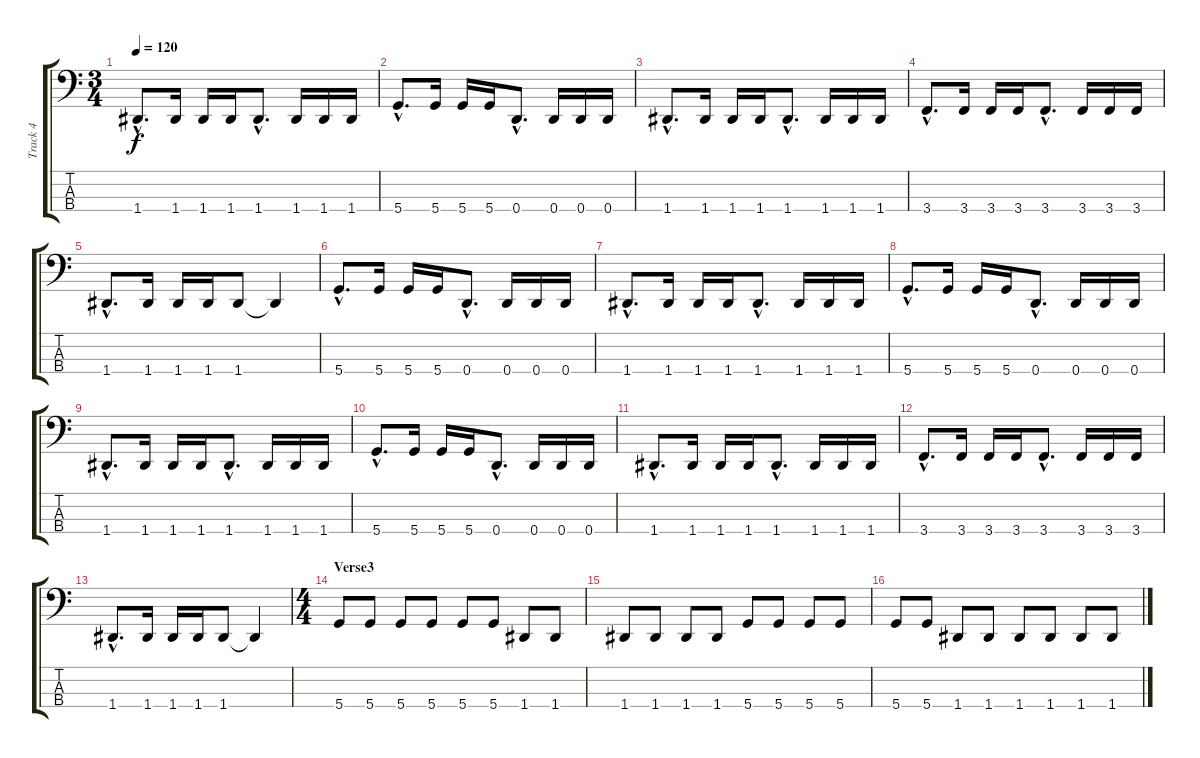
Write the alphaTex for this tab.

\track ("Track 4" "Track 4") {instrument electricbasspick}
\staff {score tabs}
\tuning (G2 D2 A1 D1) {hide}
\ts (3 4)
\tempo 120
\clef f4
\ks c
1.4{hac}.8{d dy f} 1.4.16 1.4.16 1.4.16 1.4{hac}.8{d} 1.4.16 1.4.16 1.4.16 |
5.4{hac}.8{d} 5.4.16 5.4.16 5.4.16 0.4{hac}.8{d} 0.4.16 0.4.16 0.4.16 |
1.4{hac}.8{d} 1.4.16 1.4.16 1.4.16 1.4{hac}.8{d} 1.4.16 1.4.16 1.4.16 |
3.4{hac}.8{d} 3.4.16 3.4.16 3.4.16 3.4{hac}.8{d} 3.4.16 3.4.16 3.4.16 |
1.4{hac}.8{d} 1.4.16 1.4.16 1.4.16 1.4.8 1.4{t}.4 |
5.4{hac}.8{d} 5.4.16 5.4.16 5.4.16 0.4{hac}.8{d} 0.4.16 0.4.16 0.4.16 |
1.4{hac}.8{d} 1.4.16 1.4.16 1.4.16 1.4{hac}.8{d} 1.4.16 1.4.16 1.4.16 |
5.4{hac}.8{d} 5.4.16 5.4.16 5.4.16 0.4{hac}.8{d} 0.4.16 0.4.16 0.4.16 |
1.4{hac}.8{d} 1.4.16 1.4.16 1.4.16 1.4{hac}.8{d} 1.4.16 1.4.16 1.4.16 |
5.4{hac}.8{d} 5.4.16 5.4.16 5.4.16 0.4{hac}.8{d} 0.4.16 0.4.16 0.4.16 |
1.4{hac}.8{d} 1.4.16 1.4.16 1.4.16 1.4{hac}.8{d} 1.4.16 1.4.16 1.4.16 |
3.4{hac}.8{d} 3.4.16 3.4.16 3.4.16 3.4{hac}.8{d} 3.4.16 3.4.16 3.4.16 |
1.4{hac}.8{d} 1.4.16 1.4.16 1.4.16 1.4.8 1.4{t}.4 |
\ts (4 4)
\section ("" "Verse3")
5.4.8 5.4.8 5.4.8 5.4.8 5.4.8 5.4.8 1.4.8 1.4.8 |
1.4.8 1.4.8 1.4.8 1.4.8 5.4.8 5.4.8 5.4.8 5.4.8 |
5.4.8 5.4.8 1.4.8 1.4.8 1.4.8 1.4.8 1.4.8 1.4.8
